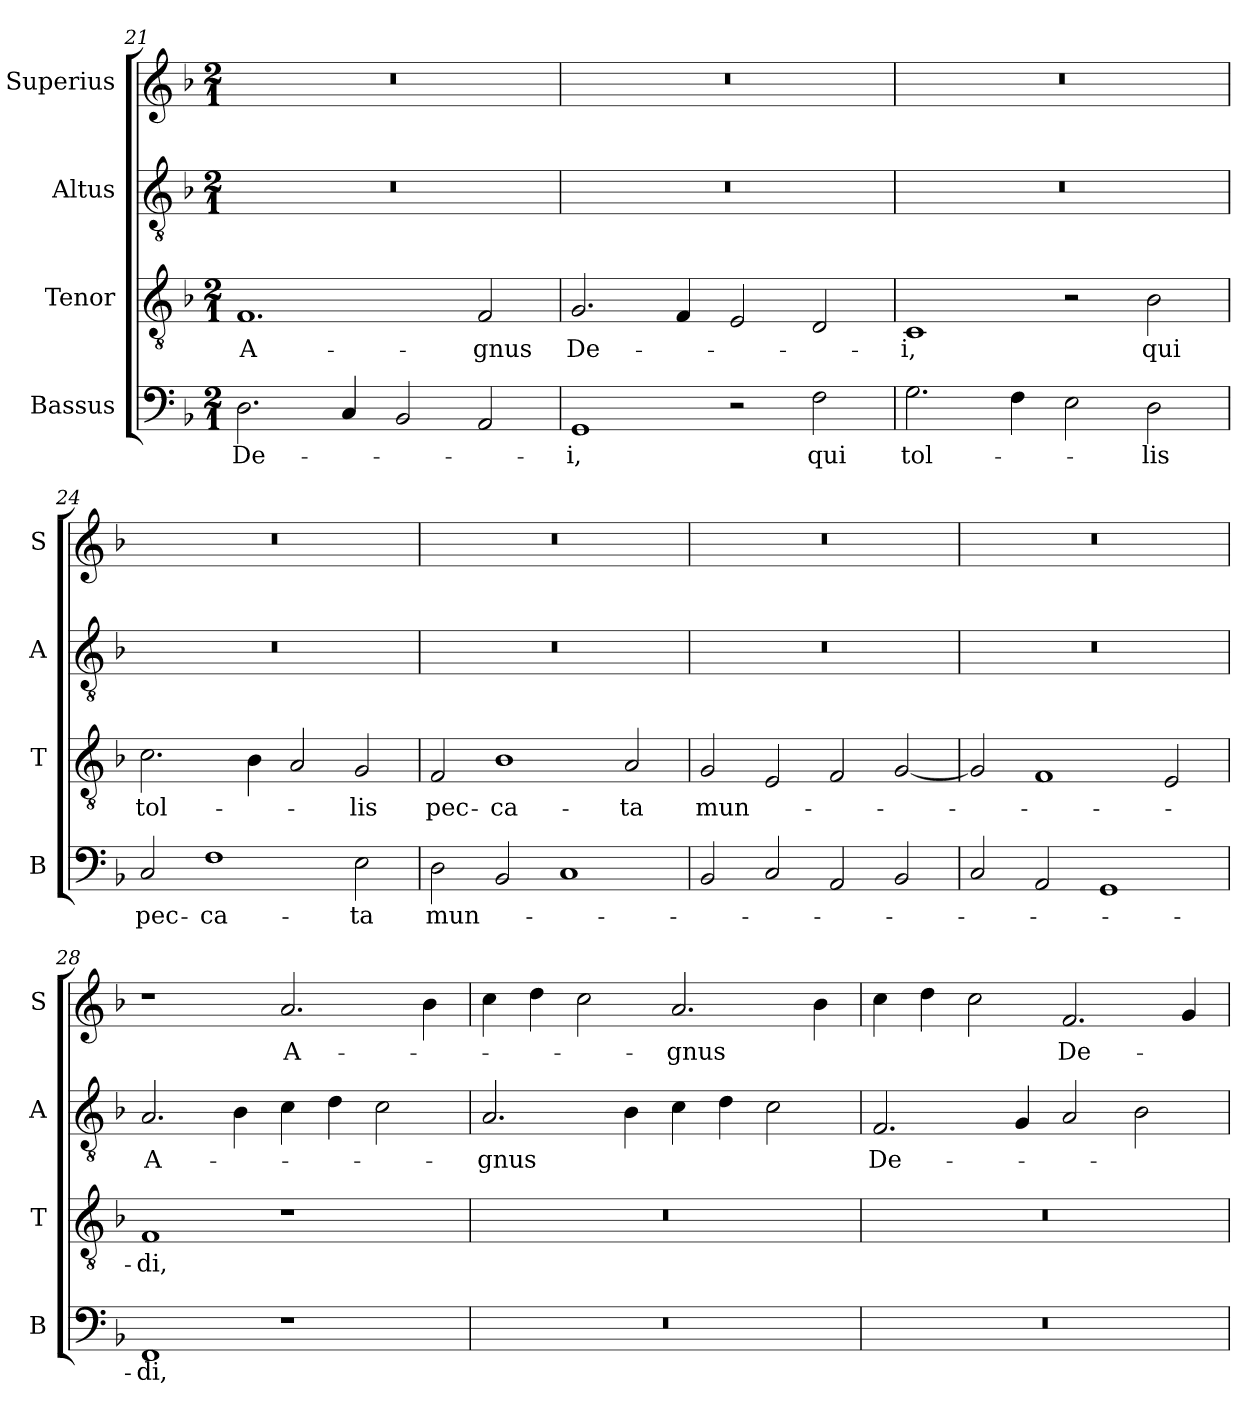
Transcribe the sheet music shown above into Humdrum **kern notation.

**kern	**text	**kern	**text	**kern	**text	**kern	**text
*part4	*part4	*part3	*part3	*part2	*part2	*part1	*part1
*staff4	*staff4	*staff3	*staff3	*staff2	*staff2	*staff1	*staff1
*I"Bassus	*	*I"Tenor	*	*I"Altus	*	*I"Superius	*
*I'B	*	*I'T	*	*I'A	*	*I'S	*
*clefF4	*	*clefGv2	*	*clefGv2	*	*clefG2	*
*k[b-]	*	*k[b-]	*	*k[b-]	*	*k[b-]	*
*M2/1	*	*M2/1	*	*M2/1	*	*M2/1	*
=21	=21	=21	=21	=21	=21	=21	=21
2.D	De-	1.F	A-	0r	.	0r	.
4C	.	.	.	.	.	.	.
2BB-	.	.	.	.	.	.	.
2AA	.	2F	-gnus	.	.	.	.
=22	=22	=22	=22	=22	=22	=22	=22
1GG	-i,	2.G	De-	0r	.	0r	.
.	.	4F	.	.	.	.	.
2r	.	2E	.	.	.	.	.
!	!LO:LY:i	!	!	!	!	!	!
2F	qui	2D	.	.	.	.	.
=23	=23	=23	=23	=23	=23	=23	=23
!	!LO:LY:i	!	!	!	!	!	!
2.G	tol-	1C	-i,	0r	.	0r	.
4F	.	.	.	.	.	.	.
2E	.	2r	.	.	.	.	.
!	!LO:LY:i	!	!LO:LY:i	!	!	!	!
2D	-lis	2B-	qui	.	.	.	.
=24	=24	=24	=24	=24	=24	=24	=24
!	!LO:LY:i	!	!LO:LY:i	!	!	!	!
2C	pec-	2.c	tol-	0r	.	0r	.
!	!LO:LY:i	!	!	!	!	!	!
1F	-ca-	.	.	.	.	.	.
.	.	4B-	.	.	.	.	.
.	.	2A	.	.	.	.	.
!	!LO:LY:i	!	!LO:LY:i	!	!	!	!
2E	-ta	2G	-lis	.	.	.	.
=25	=25	=25	=25	=25	=25	=25	=25
!	!LO:LY:i	!	!LO:LY:i	!	!	!	!
2D	mun-	2F	pec-	0r	.	0r	.
!	!	!	!LO:LY:i	!	!	!	!
2BB-	.	1B-	-ca-	.	.	.	.
1C	.	.	.	.	.	.	.
!	!	!	!LO:LY:i	!	!	!	!
.	.	2A	-ta	.	.	.	.
=26	=26	=26	=26	=26	=26	=26	=26
!	!	!	!LO:LY:i	!	!	!	!
2BB-	.	2G	mun-	0r	.	0r	.
2C	.	2E	.	.	.	.	.
2AA	.	2F	.	.	.	.	.
2BB-	.	[2G	.	.	.	.	.
=27	=27	=27	=27	=27	=27	=27	=27
2C	.	2G]	.	0r	.	0r	.
2AA	.	1F	.	.	.	.	.
1GG	.	.	.	.	.	.	.
.	.	2E	.	.	.	.	.
=28	=28	=28	=28	=28	=28	=28	=28
!	!LO:LY:i	!	!LO:LY:i	!	!	!	!
1FF	-di,	1F	-di,	2.A	A-	1r	.
.	.	.	.	4B-	.	.	.
1r	.	1r	.	4c	.	2.a	A-
.	.	.	.	4d	.	.	.
.	.	.	.	2c	.	.	.
.	.	.	.	.	.	4b-	.
=29	=29	=29	=29	=29	=29	=29	=29
0r	.	0r	.	2.A	-gnus	4cc	.
.	.	.	.	.	.	4dd	.
.	.	.	.	.	.	2cc	.
.	.	.	.	4B-	.	.	.
.	.	.	.	4c	.	2.a	-gnus
.	.	.	.	4d	.	.	.
.	.	.	.	2c	.	.	.
.	.	.	.	.	.	4b-	.
=30	=30	=30	=30	=30	=30	=30	=30
0r	.	0r	.	2.F	De-	4cc	.
.	.	.	.	.	.	4dd	.
.	.	.	.	.	.	2cc	.
.	.	.	.	4G	.	.	.
.	.	.	.	2A	.	2.f	De-
.	.	.	.	2B-	.	.	.
.	.	.	.	.	.	4g	.
=	=	=	=	=	=	=	=
*-	*-	*-	*-	*-	*-	*-	*-
